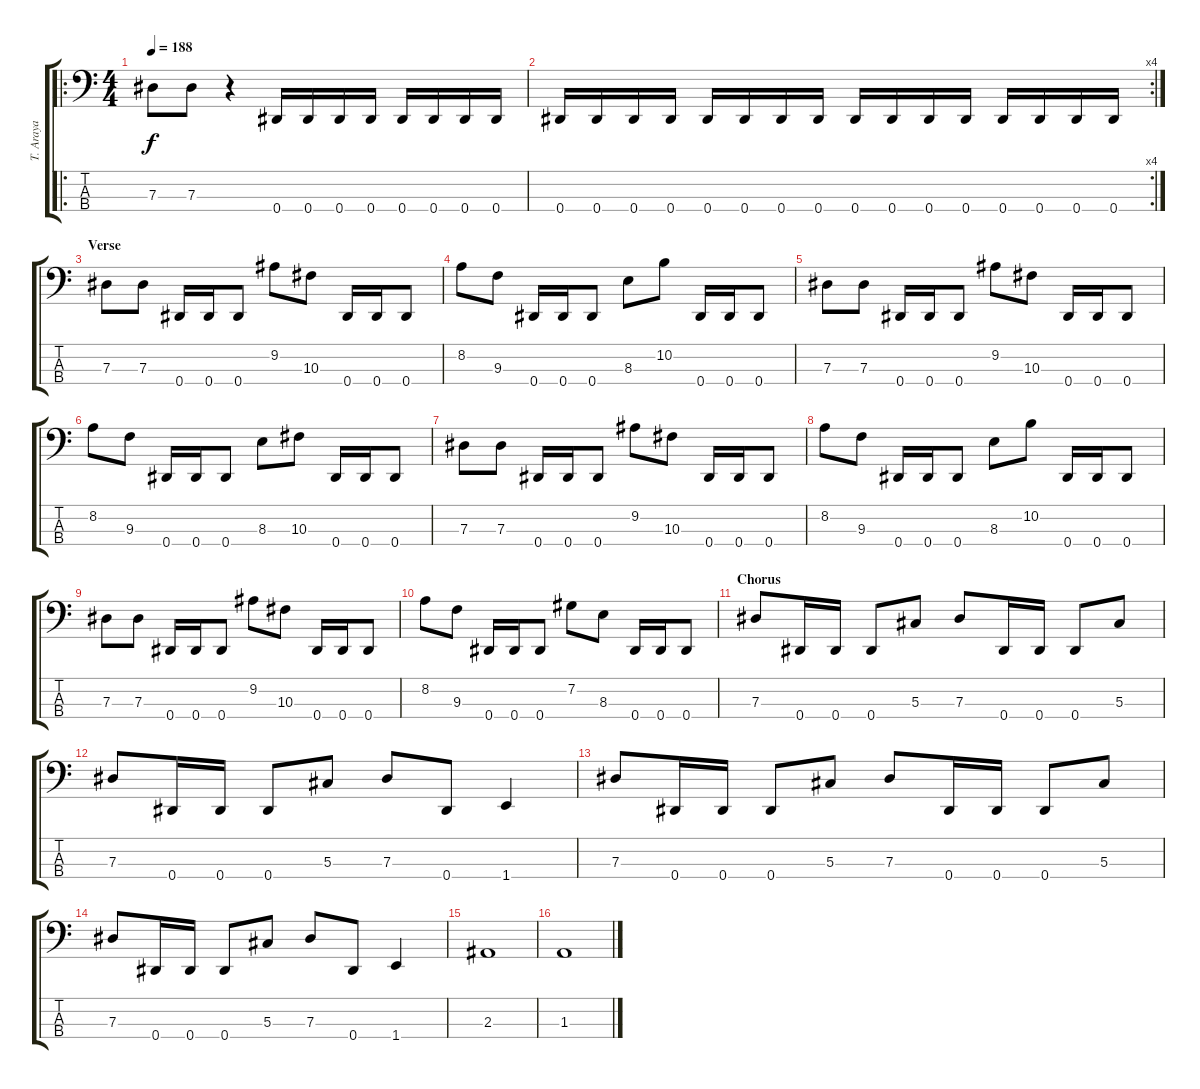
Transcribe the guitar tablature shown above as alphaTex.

\track ("T. Araya" "T. Araya") {instrument electricbasspick}
\staff {score tabs}
\tuning (Gb2 Db2 Ab1 Eb1) {hide}
\ro
\ts (4 4)
\tempo 188
\clef f4
\ks c
7.3.8{dy f} 7.3.8 r.4 0.4.16 0.4.16 0.4.16 0.4.16 0.4.16 0.4.16 0.4.16 0.4.16 |
\rc 4
0.4.16 0.4.16 0.4.16 0.4.16 0.4.16 0.4.16 0.4.16 0.4.16 0.4.16 0.4.16 0.4.16 0.4.16 0.4.16 0.4.16 0.4.16 0.4.16 |
\section ("" "Verse")
7.3.8 7.3.8 0.4.16 0.4.16 0.4.8 9.2.8 10.3.8 0.4.16 0.4.16 0.4.8 |
8.2.8 9.3.8 0.4.16 0.4.16 0.4.8 8.3.8 10.2.8 0.4.16 0.4.16 0.4.8 |
7.3.8 7.3.8 0.4.16 0.4.16 0.4.8 9.2.8 10.3.8 0.4.16 0.4.16 0.4.8 |
8.2.8 9.3.8 0.4.16 0.4.16 0.4.8 8.3.8 10.3.8 0.4.16 0.4.16 0.4.8 |
7.3.8 7.3.8 0.4.16 0.4.16 0.4.8 9.2.8 10.3.8 0.4.16 0.4.16 0.4.8 |
8.2.8 9.3.8 0.4.16 0.4.16 0.4.8 8.3.8 10.2.8 0.4.16 0.4.16 0.4.8 |
7.3.8 7.3.8 0.4.16 0.4.16 0.4.8 9.2.8 10.3.8 0.4.16 0.4.16 0.4.8 |
8.2.8 9.3.8 0.4.16 0.4.16 0.4.8 7.2.8 8.3.8 0.4.16 0.4.16 0.4.8 |
\section ("" "Chorus")
7.3.8 0.4.16 0.4.16 0.4.8 5.3.8 7.3.8 0.4.16 0.4.16 0.4.8 5.3.8 |
7.3.8 0.4.16 0.4.16 0.4.8 5.3.8 7.3.8 0.4.8 1.4.4 |
7.3.8 0.4.16 0.4.16 0.4.8 5.3.8 7.3.8 0.4.16 0.4.16 0.4.8 5.3.8 |
7.3.8 0.4.16 0.4.16 0.4.8 5.3.8 7.3.8 0.4.8 1.4.4 |
2.3.1 |
1.3.1
